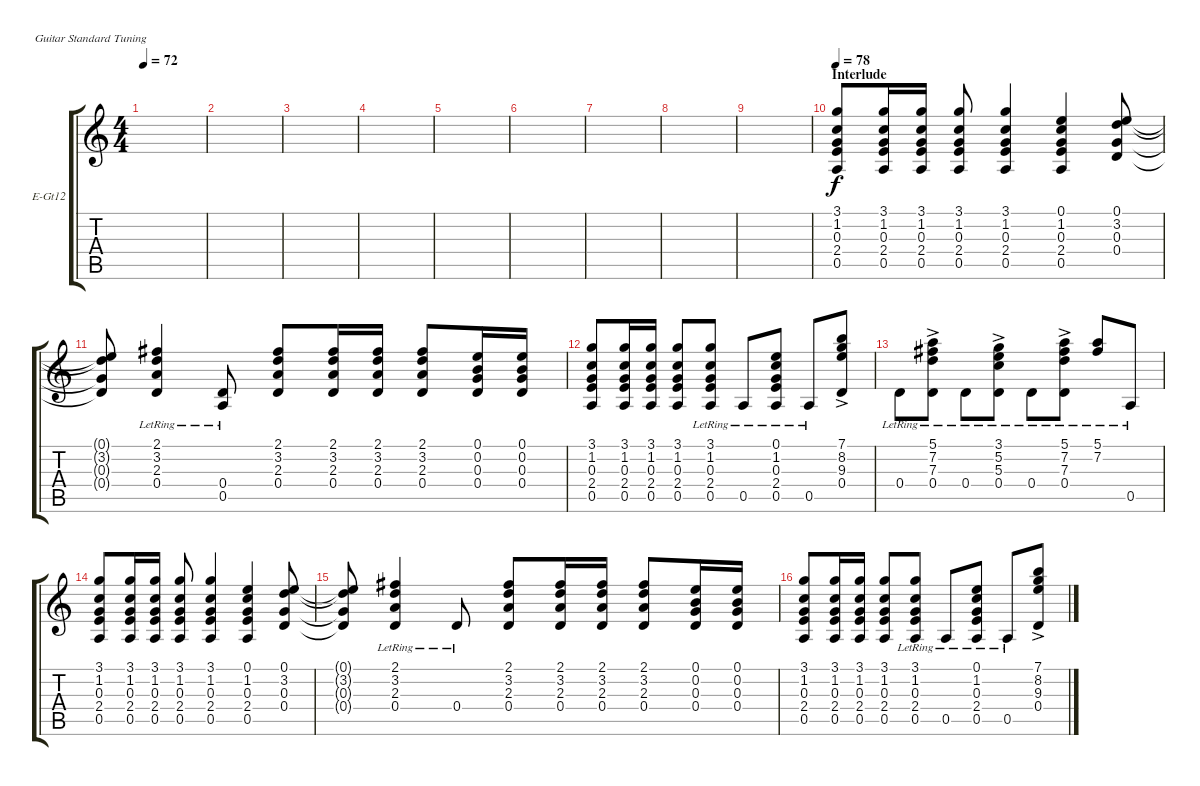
\defaultSystemsLayout 4
\bracketExtendMode groupsimilarinstruments
\firstSystemTrackNameOrientation horizontal
\otherSystemsTrackNameOrientation horizontal
\track ("12 Str. Elec (Page)" "E-Gt12") {instrument electricguitarclean}
\staff {score tabs}
\tuning (E4 B3 G3 D3 A2 E2)
\ts (4 4)
\tempo 72
\clef g2
\ks c
|
|
|
|
|
|
|
|
|
\section ("" "Interlude ")
\tempo 78
(3.1 1.2 0.3 2.4 0.5).8 (3.1 1.2 0.3 2.4 0.5).16 (3.1 1.2 0.3 2.4 0.5).16 (3.1 1.2 0.3 2.4 0.5).8 (3.1 1.2 0.3 2.4 0.5).4 (0.1 1.2 0.3 2.4 0.5).4 (0.1 3.2 0.3 0.4).8 |
(0.4{t} 0.3{t} 3.2{t} 0.1{t}).8 (2.1{lr} 3.2{lr} 2.3{lr} 0.4{lr}).4 (0.4{lr} 0.5{lr}).8 (0.4 2.3 3.2 2.1).8 (0.4 2.3 3.2 2.1).16 (0.4 2.3 3.2 2.1).16 (0.4 2.3 3.2 2.1).8 (0.4 0.3 0.2 0.1).16 (0.4 0.3 0.2 0.1).16 |
(3.1 1.2 0.3 2.4 0.5).8 (3.1 1.2 0.3 2.4 0.5).16 (3.1 1.2 0.3 2.4 0.5).16 (3.1 1.2 0.3 2.4 0.5).8 (3.1{lr} 1.2{lr} 0.3{lr} 2.4{lr} 0.5{lr}).8 0.5{lr}.8 (0.1{lr} 0.5{lr} 2.4{lr} 0.3{lr} 1.2{lr}).8 0.5{lr}.8 (7.1{ac} 8.2{ac} 9.3{ac} 0.4{ac}).8 |
0.4{lr}.8 (0.4{ac lr} 5.1{ac lr} 7.2{ac lr} 7.3{ac lr}).8 0.4{lr}.8 (0.4{ac lr} 3.1{ac lr} 5.2{ac lr} 5.3{ac lr}).8 0.4{lr}.8 (0.4{ac lr} 7.3{ac lr} 7.2{ac lr} 5.1{ac lr}).8 (7.2{lr} 5.1{lr}).8 0.5{lr}.8 |
(3.1 1.2 0.3 2.4 0.5).8 (3.1 1.2 0.3 2.4 0.5).16 (3.1 1.2 0.3 2.4 0.5).16 (3.1 1.2 0.3 2.4 0.5).8 (3.1 1.2 0.3 2.4 0.5).4 (0.1 1.2 0.3 2.4 0.5).4 (0.1 3.2 0.3 0.4).8 |
(0.4{t} 0.3{t} 3.2{t} 0.1{t}).8 (2.1{lr} 3.2{lr} 2.3{lr} 0.4{lr}).4 0.4{lr}.8 (0.4 2.3 3.2 2.1).8 (0.4 2.3 3.2 2.1).16 (0.4 2.3 3.2 2.1).16 (0.4 2.3 3.2 2.1).8 (0.4 0.3 0.2 0.1).16 (0.4 0.3 0.2 0.1).16 |
(3.1 1.2 0.3 2.4 0.5).8 (3.1 1.2 0.3 2.4 0.5).16 (3.1 1.2 0.3 2.4 0.5).16 (3.1 1.2 0.3 2.4 0.5).8 (3.1{lr} 1.2{lr} 0.3{lr} 2.4{lr} 0.5{lr}).8 0.5{lr}.8 (0.1{lr} 0.5{lr} 2.4{lr} 0.3{lr} 1.2{lr}).8 0.5{lr}.8 (7.1{ac} 8.2{ac} 9.3{ac} 0.4{ac}).8
